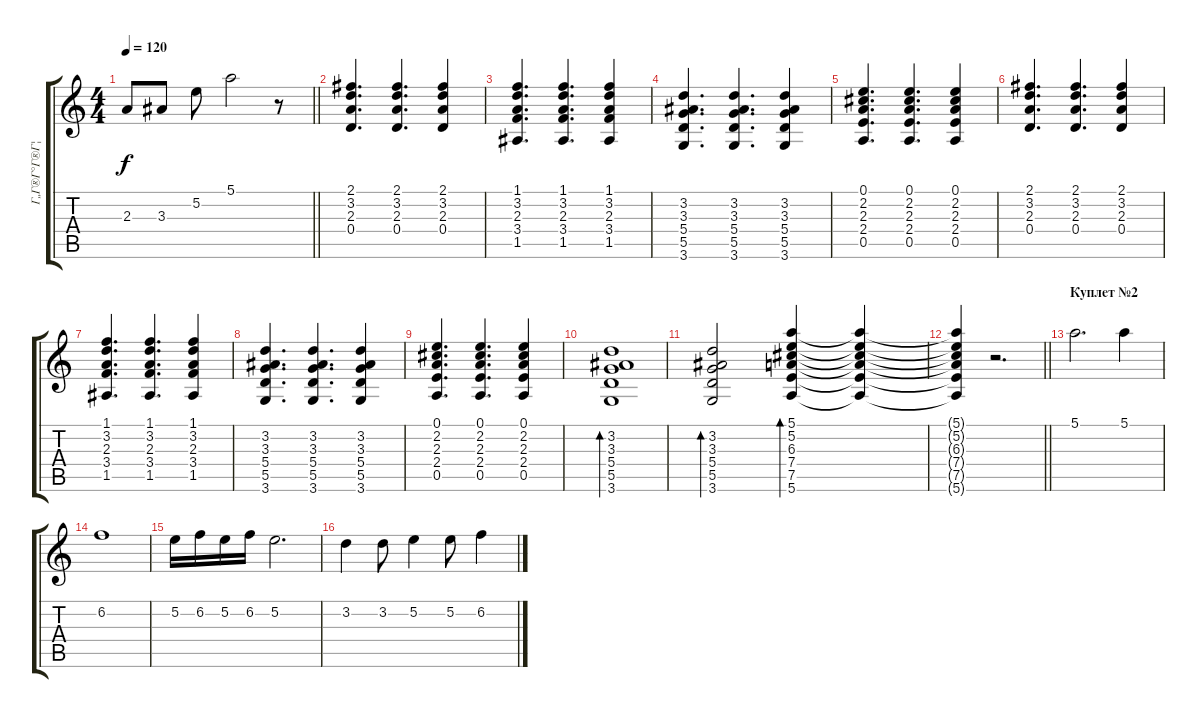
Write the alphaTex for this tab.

\track ("Г„Г®Г°Г®Г¦ГЄГ  2" "Г„Г®Г°Г®Г¦") {instrument acousticguitarsteel}
\staff {score tabs}
\tuning (E4 B3 G3 D3 A2 E2) {hide}
\ts (4 4)
\tempo 120
\clef g2
\barLineRight lightlight
\ks c
2.3.8{dy f} 3.3.8 5.2.8 5.1.2 r.8 |
(2.1 3.2 2.3 0.4).4{d} (2.1 3.2 2.3 0.4).4{d} (2.1 3.2 2.3 0.4).4 |
(1.1 3.2 2.3 3.4 1.5).4{d} (1.1 3.2 2.3 3.4 1.5).4{d} (1.1 3.2 2.3 3.4 1.5).4 |
(3.2 3.3 5.4 5.5 3.6).4{d} (3.2 3.3 5.4 5.5 3.6).4{d} (3.2 3.3 5.4 5.5 3.6).4 |
(0.1 2.2 2.3 2.4 0.5).4{d} (0.1 2.2 2.3 2.4 0.5).4{d} (0.1 2.2 2.3 2.4 0.5).4 |
(2.1 3.2 2.3 0.4).4{d} (2.1 3.2 2.3 0.4).4{d} (2.1 3.2 2.3 0.4).4 |
(1.1 3.2 2.3 3.4 1.5).4{d} (1.1 3.2 2.3 3.4 1.5).4{d} (1.1 3.2 2.3 3.4 1.5).4 |
(3.2 3.3 5.4 5.5 3.6).4{d} (3.2 3.3 5.4 5.5 3.6).4{d} (3.2 3.3 5.4 5.5 3.6).4 |
(0.1 2.2 2.3 2.4 0.5).4{d} (0.1 2.2 2.3 2.4 0.5).4{d} (0.1 2.2 2.3 2.4 0.5).4 |
(3.2 3.3 5.4 5.5 3.6).1{bd 120} |
(3.2 3.3 5.4 5.5 3.6).2{bd 120} (5.1 5.2 6.3 7.4 7.5 5.6).4{bd 120} (5.1{t} 5.2{t} 6.3{t} 7.4{t} 7.5{t} 5.6{t}).4 |
\barLineRight lightlight
(5.1{t} 5.2{t} 6.3{t} 7.4{t} 7.5{t} 5.6{t}).4 r.2{d} |
\section ("" "Куплет №2")
5.1.2{d} 5.1.4 |
6.2.1 |
5.2.16 6.2.16 5.2.16 6.2.16 5.2.2{d} |
3.2.4 3.2.8 5.2.4 5.2.8 6.2.4
